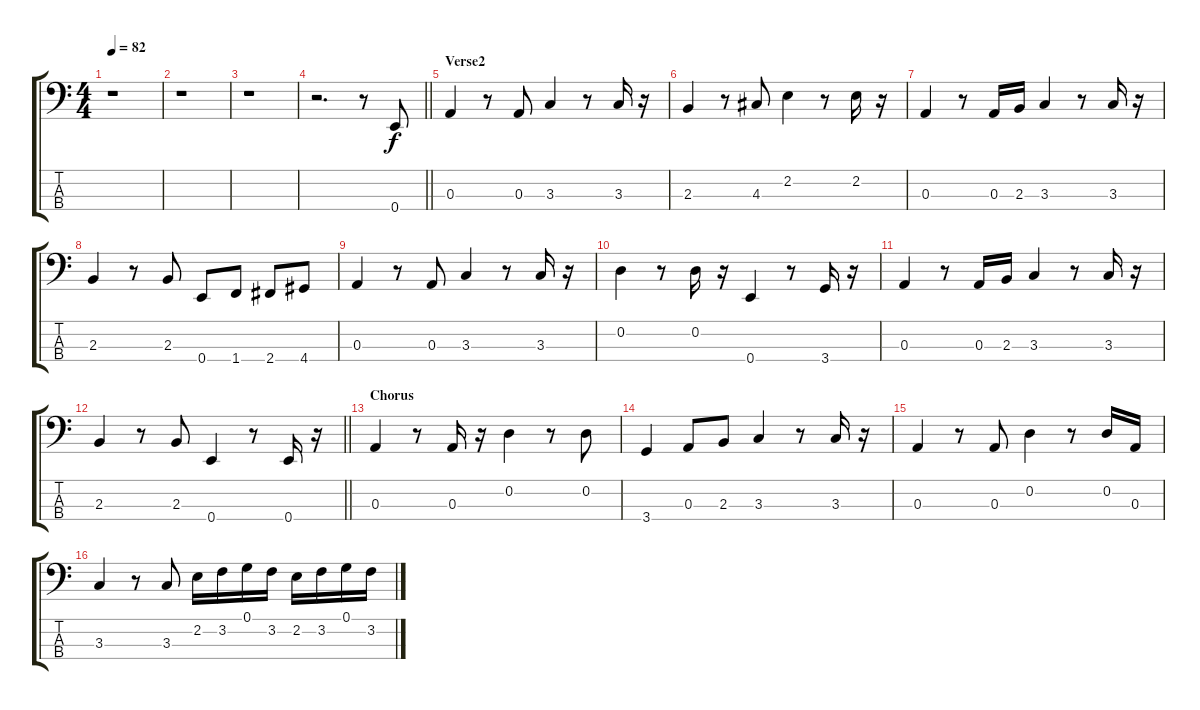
\track "" {instrument electricbassfinger}
\staff {score tabs}
\tuning (G2 D2 A1 E1) {hide}
\ts (4 4)
\tempo 82
\clef f4
\ks c
r.1{dy f} |
r.1 |
r.1 |
\barLineRight lightlight
r.2{d} r.8 0.4.8 |
\section ("" "Verse2")
0.3.4 r.8 0.3.8 3.3.4 r.8 3.3.16 r.16 |
2.3.4 r.8 4.3.8 2.2.4 r.8 2.2.16 r.16 |
0.3.4 r.8 0.3.16 2.3.16 3.3.4 r.8 3.3.16 r.16 |
2.3.4 r.8 2.3.8 0.4.8 1.4.8 2.4.8 4.4.8 |
0.3.4 r.8 0.3.8 3.3.4 r.8 3.3.16 r.16 |
0.2.4 r.8 0.2.16 r.16 0.4.4 r.8 3.4.16 r.16 |
0.3.4 r.8 0.3.16 2.3.16 3.3.4 r.8 3.3.16 r.16 |
\barLineRight lightlight
2.3.4 r.8 2.3.8 0.4.4 r.8 0.4.16 r.16 |
\section ("" "Chorus")
0.3.4 r.8 0.3.16 r.16 0.2.4 r.8 0.2.8 |
3.4.4 0.3.8 2.3.8 3.3.4 r.8 3.3.16 r.16 |
0.3.4 r.8 0.3.8 0.2.4 r.8 0.2.16 0.3.16 |
3.3.4 r.8 3.3.8 2.2.16 3.2.16 0.1.16 3.2.16 2.2.16 3.2.16 0.1.16 3.2.16
